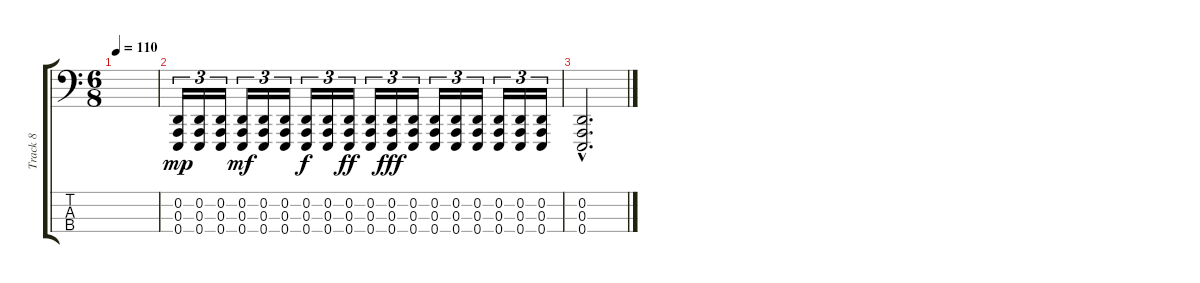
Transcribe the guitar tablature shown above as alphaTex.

\track ("Track 8" "Track 8") {instrument timpani}
\staff {score tabs}
\tuning (G2 D2 A1 E1) {hide}
\ts (6 8)
\tempo 110
\clef f4
\ks c
|
(0.2 0.3 0.4).16{tu (3 2) dy mp} (0.2 0.3 0.4).16{tu (3 2)} (0.2 0.3 0.4).16{tu (3 2)} (0.2 0.3 0.4).16{tu (3 2) dy mf} (0.2 0.3 0.4).16{tu (3 2)} (0.2 0.3 0.4).16{tu (3 2)} (0.2 0.3 0.4).16{tu (3 2) dy f} (0.2 0.3 0.4).16{tu (3 2)} (0.2 0.3 0.4).16{tu (3 2) dy ff} (0.2 0.3 0.4).16{tu (3 2)} (0.2 0.3 0.4).16{tu (3 2) dy fff} (0.2 0.3 0.4).16{tu (3 2)} (0.2 0.3 0.4).16{tu (3 2)} (0.2 0.3 0.4).16{tu (3 2)} (0.2 0.3 0.4).16{tu (3 2)} (0.2 0.3 0.4).16{tu (3 2)} (0.2 0.3 0.4).16{tu (3 2)} (0.2 0.3 0.4).16{tu (3 2)} |
(0.2{hac} 0.3{hac} 0.4{hac}).2{d}
